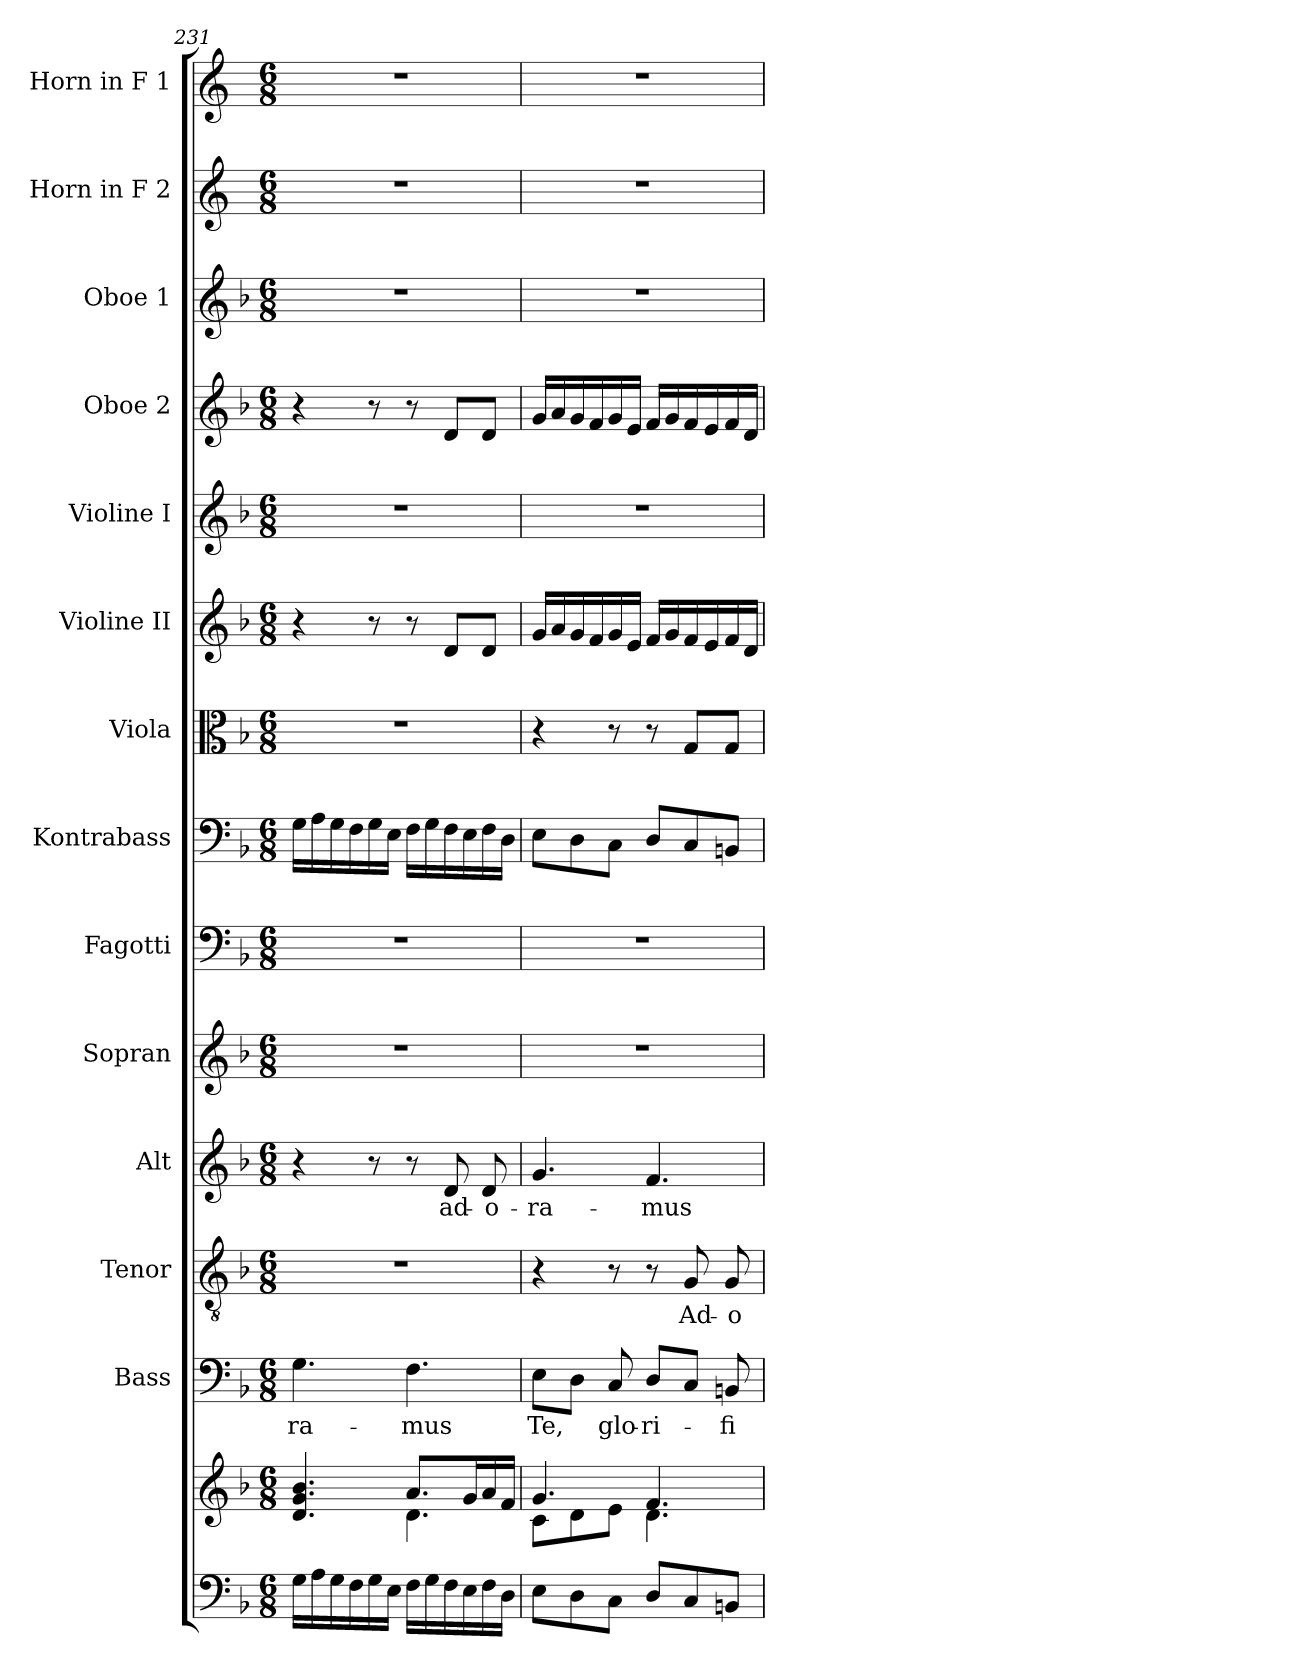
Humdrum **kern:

**kern	**kern	**kern	**text	**kern	**text	**kern	**text	**kern	**kern	**kern	**kern	**kern	**kern	**kern	**kern	**kern	**kern
*part14	*part14	*part13	*part13	*part12	*part12	*part11	*part11	*part10	*part9	*part8	*part7	*part6	*part5	*part4	*part3	*part2	*part1
*staff15	*staff14	*staff13	*staff13	*staff12	*staff12	*staff11	*staff11	*staff10	*staff9	*staff8	*staff7	*staff6	*staff5	*staff4	*staff3	*staff2	*staff1
*	*	*I"Bass	*	*I"Tenor	*	*I"Alt	*	*I"Sopran	*I"Fagotti	*I"Kontrabass	*I"Viola	*I"Violine II	*I"Violine I	*I"Oboe 2	*I"Oboe 1	*I"Horn in F 2	*I"Horn in F 1
*	*	*I'B.	*	*I'T.	*	*I'A.	*	*I'S.	*I'Fg.	*I'Kb.	*I'Vla.	*I'Vl. II	*I'Vl. I	*I'Ob. 2	*I'Ob. 1	*	*
*clefF4	*clefG2	*clefF4	*	*clefGv2	*	*clefG2	*	*clefG2	*clefF4	*clefF4	*clefC3	*clefG2	*clefG2	*clefG2	*clefG2	*clefG2	*clefG2
*	*	*	*	*	*	*	*	*	*	*ITrd7c12	*	*	*	*	*	*ITrd4c7	*ITrd4c7
*k[b-]	*k[b-]	*k[b-]	*	*k[b-]	*	*k[b-]	*	*k[b-]	*k[b-]	*k[b-]	*k[b-]	*k[b-]	*k[b-]	*k[b-]	*k[b-]	*k[b-]	*k[b-]
*F:	*F:	*F:	*	*F:	*	*F:	*	*F:	*F:	*F:	*F:	*F:	*F:	*F:	*F:	*F:	*F:
*M6/8	*M6/8	*M6/8	*	*M6/8	*	*M6/8	*	*M6/8	*M6/8	*M6/8	*M6/8	*M6/8	*M6/8	*M6/8	*M6/8	*M6/8	*M6/8
=231	=231	=231	=231	=231	=231	=231	=231	=231	=231	=231	=231	=231	=231	=231	=231	=231	=231
*	*^	*	*	*	*	*	*	*	*	*	*	*	*	*	*	*	*
!	!	!	!	!LO:LY:b	!	!	!	!	!	!	!	!	!	!	!	!	!	!
16G\LL	4.d/ 4.g/ 4.b-/	4.ryy	4.G\	-ra-	2.r	.	4r	.	2.r	2.r	16GG\LL	2.r	4r	2.r	4r	2.r	2.r	2.r
16A\	.	.	.	.	.	.	.	.	.	.	16AA\	.	.	.	.	.	.	.
16G\	.	.	.	.	.	.	.	.	.	.	16GG\	.	.	.	.	.	.	.
16F\	.	.	.	.	.	.	.	.	.	.	16FF\	.	.	.	.	.	.	.
16G\	.	.	.	.	.	.	8r	.	.	.	16GG\	.	8r	.	8r	.	.	.
16E\JJ	.	.	.	.	.	.	.	.	.	.	16EE\JJ	.	.	.	.	.	.	.
!	!	!	!	!LO:LY:b	!	!	!	!	!	!	!	!	!	!	!	!	!	!
16F\LL	8.a/L	4.d\	4.F\	-mus	.	.	8r	.	.	.	16FF\LL	.	8r	.	8r	.	.	.
16G\	.	.	.	.	.	.	.	.	.	.	16GG\	.	.	.	.	.	.	.
!	!	!	!	!	!	!	!	!LO:LY:b	!	!	!	!	!	!	!	!	!	!
16F\	.	.	.	.	.	.	8d/	ad-	.	.	16FF\	.	8d/L	.	8d/L	.	.	.
16E\	16g/L	.	.	.	.	.	.	.	.	.	16EE\	.	.	.	.	.	.	.
!	!	!	!	!	!	!	!	!LO:LY:b	!	!	!	!	!	!	!	!	!	!
16F\	16a/	.	.	.	.	.	8d/	-o-	.	.	16FF\	.	8d/J	.	8d/J	.	.	.
16D\JJ	16f/JJ	.	.	.	.	.	.	.	.	.	16DD\JJ	.	.	.	.	.	.	.
=232	=232	=232	=232	=232	=232	=232	=232	=232	=232	=232	=232	=232	=232	=232	=232	=232	=232	=232
!	!	!	!	!LO:LY:b	!	!	!	!LO:LY:b	!	!	!	!	!	!	!	!	!	!
8E\L	4.g/	8c\L	8E\L	Te,	4r	.	4.g/	-ra-	2.r	2.r	8EE\L	4r	16g/LL	2.r	16g/LL	2.r	2.r	2.r
.	.	.	.	.	.	.	.	.	.	.	.	.	16a/	.	16a/	.	.	.
8D\	.	8d\	8D\J	.	.	.	.	.	.	.	8DD\	.	16g/	.	16g/	.	.	.
.	.	.	.	.	.	.	.	.	.	.	.	.	16f/	.	16f/	.	.	.
!	!	!	!	!LO:LY:b	!	!	!	!	!	!	!	!	!	!	!	!	!	!
8C\J	.	8e\J	8C/	glo-	8r	.	.	.	.	.	8CC\J	8r	16g/	.	16g/	.	.	.
.	.	.	.	.	.	.	.	.	.	.	.	.	16e/JJ	.	16e/JJ	.	.	.
!	!	!	!	!LO:LY:b	!	!	!	!LO:LY:b	!	!	!	!	!	!	!	!	!	!
8D/L	4.f/	4.d\	8D/L	-ri-	8r	.	4.f/	-mus	.	.	8DD/L	8r	16f/LL	.	16f/LL	.	.	.
.	.	.	.	.	.	.	.	.	.	.	.	.	16g/	.	16g/	.	.	.
!	!	!	!	!	!	!LO:LY:b	!	!	!	!	!	!	!	!	!	!	!	!
8C/	.	.	8C/J	.	8G/	Ad-	.	.	.	.	8CC/	8G/L	16f/	.	16f/	.	.	.
.	.	.	.	.	.	.	.	.	.	.	.	.	16e/	.	16e/	.	.	.
!	!	!	!	!LO:LY:b	!	!LO:LY:b	!	!	!	!	!	!	!	!	!	!	!	!
8BBn/J	.	.	8BBn/	-fi-	8G/	-o-	.	.	.	.	8BBBn/J	8G/J	16f/	.	16f/	.	.	.
.	.	.	.	.	.	.	.	.	.	.	.	.	16d/JJ	.	16d/JJ	.	.	.
*	*v	*v	*	*	*	*	*	*	*	*	*	*	*	*	*	*	*	*
=	=	=	=	=	=	=	=	=	=	=	=	=	=	=	=	=	=
*-	*-	*-	*-	*-	*-	*-	*-	*-	*-	*-	*-	*-	*-	*-	*-	*-	*-
